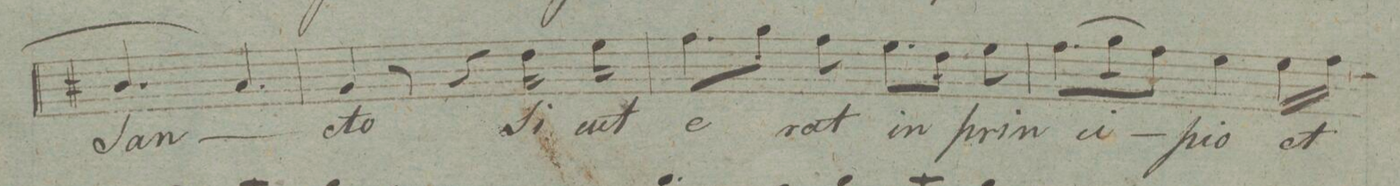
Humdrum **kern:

**kern	**text	**dynam
*I"Canto.	*	*
*clefC1	*	*
*k[f#c#g#]	*	*
*M6/8	*	*
(>4.g#X/	San-	.
4.f#/)	.	.
=50	=50	=50
4e/	-cto	.
8r	.	.
4r	.	.
16b\	Si-	.
16cc#\	-cut	.
=51	=51	=51
8.dd\L	e-	.
16ee\Jk	.	.
8dd\	-rat	.
8.cc#\L	in	.
16b\Jk	.	.
8cc#\	prin-	.
=52	=52	=52
(8.dd\L	-ci-	.
16ee\K	.	.
8dd\J)	.	.
4cc#\	-pio	.
16cc#\LL	et	.
16dd\JJ	.	.
=53-	=53-	=53
*-	*-	*-
